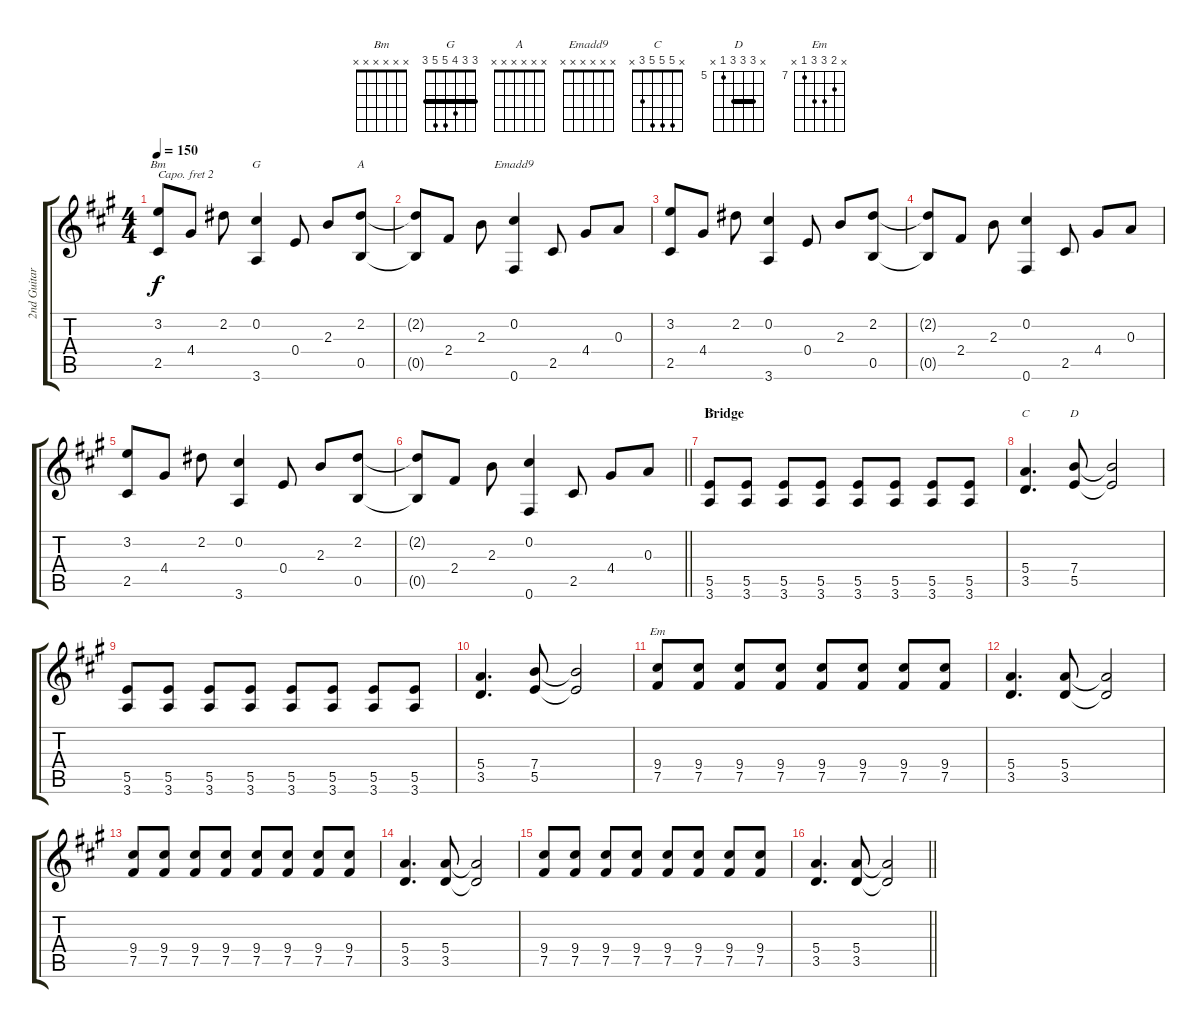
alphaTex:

\track ("2nd Guitar" "2nd Guitar") {instrument electricguitarjazz}
\staff {score tabs}
\capo 2
\tuning (E4 B3 G3 D3 A2 E2) {hide}
\chord ("Bm" x x x x x x)
\chord ("G" x x x x x x)
\chord ("A" x x x x x x)
\chord ("Emadd9" x x x x x x)
\chord ("G" 3 3 4 5 5 3) {barre 3}
\chord ("C" x 5 5 5 3 x)
\chord ("D" x 7 7 7 5 x) {firstfret 5 barre 7}
\chord ("Em" x 8 9 9 7 x) {firstfret 7}
\ts (4 4)
\tempo 150
\clef g2
\ks a
(3.2 2.5).8{ch "Bm" dy f} 4.4.8 2.2.8 (0.2 3.6).4{ch "G"} 0.4.8 2.3.8 (2.2 0.5).8{ch "A"} |
(2.2{t} 0.5{t}).8 2.4.8 2.3.8 (0.2 0.6).4{ch "Emadd9"} 2.5.8 4.4.8 0.3.8 |
(3.2 2.5).8 4.4.8 2.2.8 (0.2 3.6).4 0.4.8 2.3.8 (2.2 0.5).8 |
(2.2{t} 0.5{t}).8 2.4.8 2.3.8 (0.2 0.6).4 2.5.8 4.4.8 0.3.8 |
(3.2 2.5).8 4.4.8 2.2.8 (0.2 3.6).4 0.4.8 2.3.8 (2.2 0.5).8 |
\barLineRight lightlight
(2.2{t} 0.5{t}).8 2.4.8 2.3.8 (0.2 0.6).4 2.5.8 4.4.8 0.3.8 |
\section ("" "Bridge")
(5.5 3.6).8{ch "G"} (5.5 3.6).8 (5.5 3.6).8 (5.5 3.6).8 (5.5 3.6).8 (5.5 3.6).8 (5.5 3.6).8 (5.5 3.6).8 |
(5.4 3.5).4{d ch "C"} (7.4 5.5).8{ch "D"} (7.4{t} 5.5{t}).2 |
(5.5 3.6).8 (5.5 3.6).8 (5.5 3.6).8 (5.5 3.6).8 (5.5 3.6).8 (5.5 3.6).8 (5.5 3.6).8 (5.5 3.6).8 |
(5.4 3.5).4{d} (7.4 5.5).8 (7.4{t} 5.5{t}).2 |
(9.4 7.5).8{ch "Em"} (9.4 7.5).8 (9.4 7.5).8 (9.4 7.5).8 (9.4 7.5).8 (9.4 7.5).8 (9.4 7.5).8 (9.4 7.5).8 |
(5.4 3.5).4{d} (5.4 3.5).8 (5.4{t} 3.5{t}).2 |
(9.4 7.5).8 (9.4 7.5).8 (9.4 7.5).8 (9.4 7.5).8 (9.4 7.5).8 (9.4 7.5).8 (9.4 7.5).8 (9.4 7.5).8 |
(5.4 3.5).4{d} (5.4 3.5).8 (5.4{t} 3.5{t}).2 |
(9.4 7.5).8 (9.4 7.5).8 (9.4 7.5).8 (9.4 7.5).8 (9.4 7.5).8 (9.4 7.5).8 (9.4 7.5).8 (9.4 7.5).8 |
\barLineRight lightlight
(5.4 3.5).4{d} (5.4 3.5).8 (5.4{t} 3.5{t}).2
